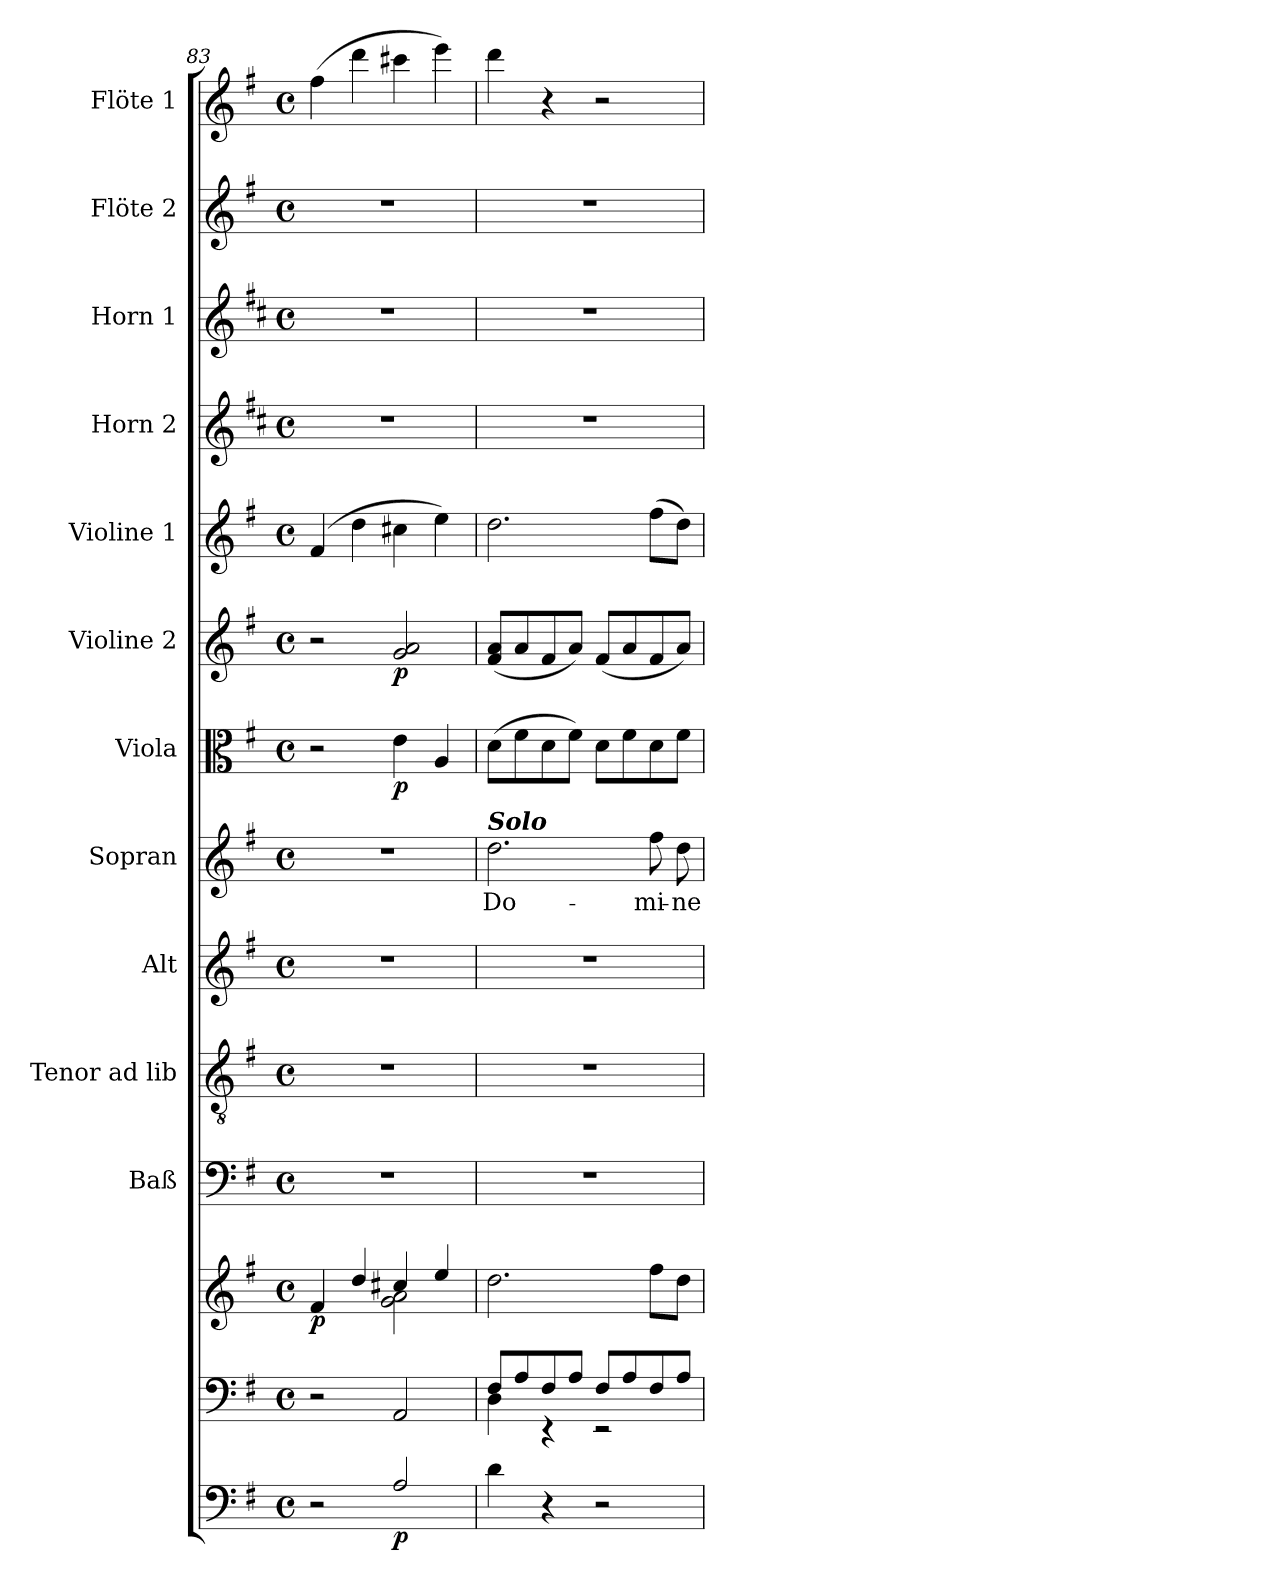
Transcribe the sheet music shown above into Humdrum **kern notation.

**kern	**dynam	**kern	**kern	**dynam	**kern	**kern	**kern	**kern	**text	**kern	**dynam	**kern	**dynam	**kern	**kern	**kern	**kern	**kern
*part13	*part13	*part12	*part12	*part12	*part11	*part10	*part9	*part8	*part8	*part7	*part7	*part6	*part6	*part5	*part4	*part3	*part2	*part1
*staff14	*staff14	*staff13	*staff12	*staff12/13	*staff11	*staff10	*staff9	*staff8	*staff8	*staff7	*staff7	*staff6	*staff6	*staff5	*staff4	*staff3	*staff2	*staff1
*	*	*	*	*	*I"Baß	*I"Tenor ad lib	*I"Alt	*I"Sopran	*	*I"Viola	*	*I"Violine 2	*	*I"Violine 1	*I"Horn 2	*I"Horn 1	*I"Flöte 2	*I"Flöte 1
*	*	*	*	*	*I'Baß	*I'Ten	*I'Alt	*I'Sop	*	*I'Vla.	*	*I'Vln. 2	*	*I'Vln. 1	*I'Hrn. 2	*I'Hrn. 1	*I'Fl. 2	*I'Fl. 1
!!LO:PB:g=z
*clefF4	*	*clefF4	*clefG2	*	*clefF4	*clefGv2	*clefG2	*clefG2	*	*clefC3	*	*clefG2	*	*clefG2	*clefG2	*clefG2	*clefG2	*clefG2
*ITrd7c12	*	*	*	*	*	*	*	*	*	*	*	*	*	*	*ITrd4c7	*ITrd4c7	*	*
*k[f#]	*	*k[f#]	*k[f#]	*	*k[f#]	*k[f#]	*k[f#]	*k[f#]	*	*k[f#]	*	*k[f#]	*	*k[f#]	*k[f#]	*k[f#]	*k[f#]	*k[f#]
*G:	*	*G:	*G:	*	*G:	*G:	*G:	*G:	*	*G:	*	*G:	*	*G:	*G:	*G:	*G:	*G:
*M4/4	*	*M4/4	*M4/4	*	*M4/4	*M4/4	*M4/4	*M4/4	*	*M4/4	*	*M4/4	*	*M4/4	*M4/4	*M4/4	*M4/4	*M4/4
*met(c)	*	*met(c)	*met(c)	*	*met(c)	*met(c)	*met(c)	*met(c)	*	*met(c)	*	*met(c)	*	*met(c)	*met(c)	*met(c)	*met(c)	*met(c)
=83	=83	=83	=83	=83	=83	=83	=83	=83	=83	=83	=83	=83	=83	=83	=83	=83	=83	=83
*	*	*	*^	*	*	*	*	*	*	*	*	*	*	*	*	*	*	*
!	!	!	!	!	!LO:DY:b	!	!	!	!	!	!	!	!	!	!	!	!	!	!
2r	.	2r	4f#/	2ryy	p	1r	1r	1r	1r	.	2r	.	2r	.	(4f#/	1r	1r	1r	(>4ff#\
.	.	.	4dd/	.	.	.	.	.	.	.	.	.	.	.	4dd\	.	.	.	4ddd\
!	!LO:DY:b	!	!	!	!	!	!	!	!	!	!	!LO:DY:b	!	!LO:DY:b	!	!	!	!	!
2AA/	p	2AA/	4cc#X/	2g\ 2a\	.	.	.	.	.	.	4e\	p	2g/ 2a/	p	4cc#X\	.	.	.	4ccc#X\
.	.	.	4ee/	.	.	.	.	.	.	.	4A/	.	.	.	4ee\)	.	.	.	4eee\)
*	*	*	*v	*v	*	*	*	*	*	*	*	*	*	*	*	*	*	*	*
=84	=84	=84	=84	=84	=84	=84	=84	=84	=84	=84	=84	=84	=84	=84	=84	=84	=84	=84
*	*	*^	*	*	*	*	*	*	*	*	*	*	*	*	*	*	*	*
!	!	!	!	!	!	!	!	!	!LO:TX:a:Bi:t=Solo	!	!	!	!	!	!	!	!	!	!
!	!	!	!	!	!	!	!	!	!	!LO:LY:b	!	!	!	!	!	!	!	!	!
4D\	.	8F#/L	4D\	2.dd\	.	1r	1r	1r	2.dd\	Do-	(>8d\L	.	(<8f#/ 8a/L	.	2.dd\	1r	1r	1r	4ddd\
.	.	8A/	.	.	.	.	.	.	.	.	8f#\	.	8a/	.	.	.	.	.	.
4r	.	8F#/	4rEE	.	.	.	.	.	.	.	8d\	.	8f#/	.	.	.	.	.	4r
.	.	8A/J	.	.	.	.	.	.	.	.	8f#\J)	.	8a/J)	.	.	.	.	.	.
2r	.	8F#/L	2rEE	.	.	.	.	.	.	.	8d\L	.	(<8f#/L	.	.	.	.	.	2r
.	.	8A/	.	.	.	.	.	.	.	.	8f#\	.	8a/	.	.	.	.	.	.
!	!	!	!	!	!	!	!	!	!	!LO:LY:b	!	!	!	!	!	!	!	!	!
.	.	8F#/	.	8ff#\L	.	.	.	.	8ff#\	-mi-	8d\	.	8f#/	.	(>8ff#\L	.	.	.	.
!	!	!	!	!	!	!	!	!	!	!LO:LY:b	!	!	!	!	!	!	!	!	!
.	.	8A/J	.	8dd\J	.	.	.	.	8dd\	-ne	8f#\J	.	8a/J)	.	8dd\J)	.	.	.	.
*	*	*v	*v	*	*	*	*	*	*	*	*	*	*	*	*	*	*	*	*
=	=	=	=	=	=	=	=	=	=	=	=	=	=	=	=	=	=	=
*-	*-	*-	*-	*-	*-	*-	*-	*-	*-	*-	*-	*-	*-	*-	*-	*-	*-	*-
